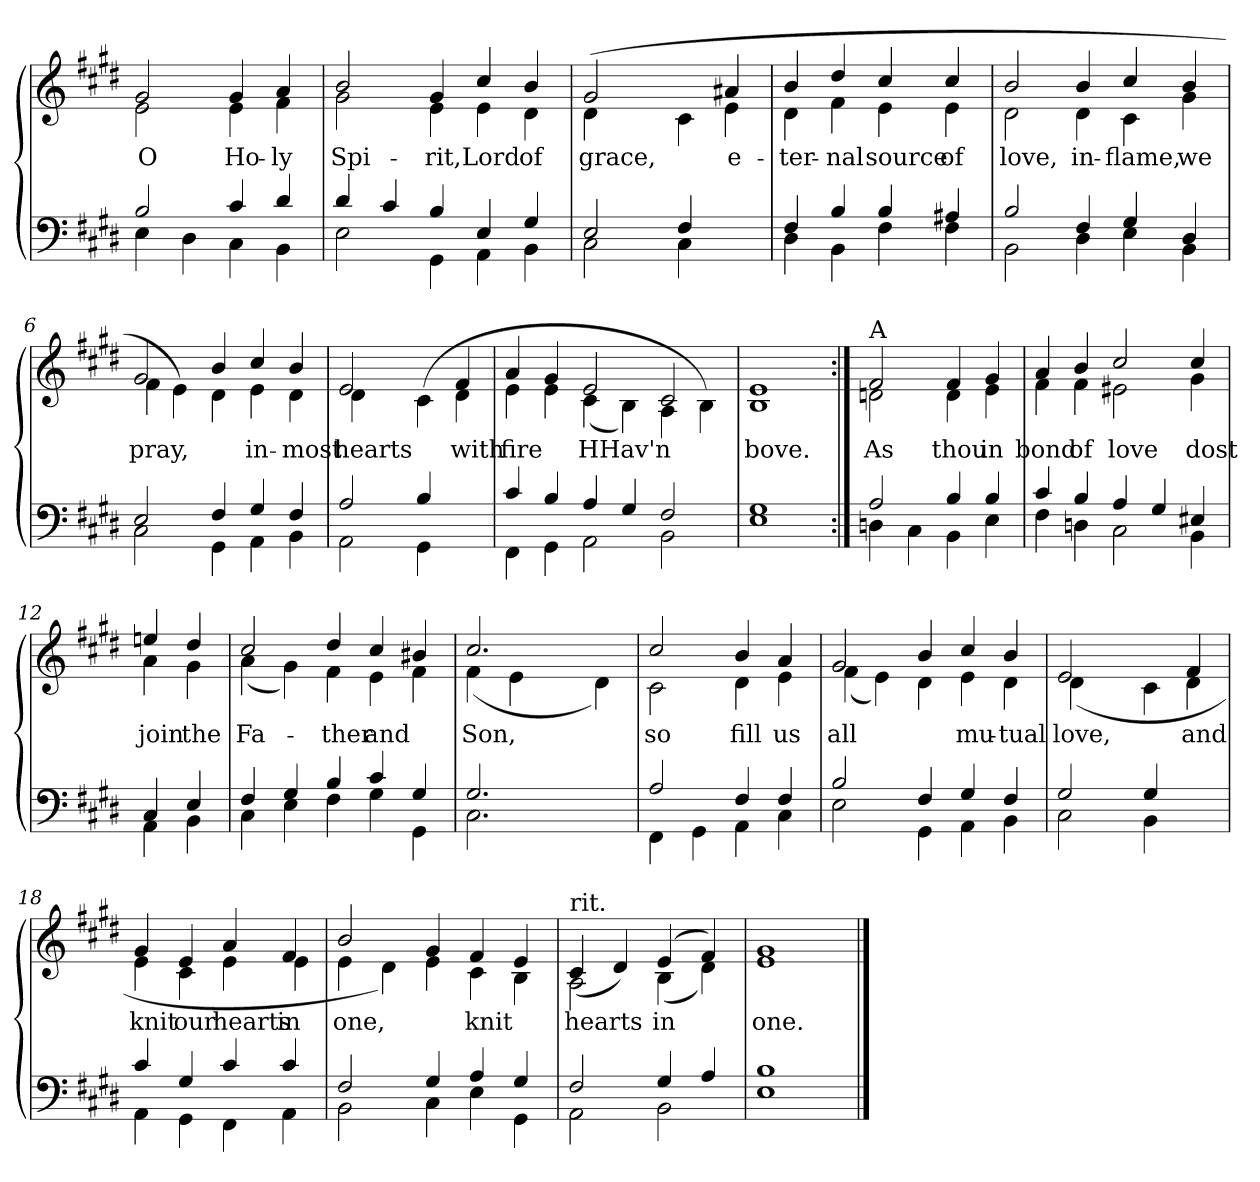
**kern	**kern	**text
*part1	*part1	*part1
*staff2	*staff1	*staff1
*clefF4	*clefG2	*
*k[f#c#g#d#]	*k[f#c#g#d#]	*
*E:	*E:	*
=1	=1	=1
*^	*^	*
*	*^	*	*	*
!	!	!	!	!	!LO:LY:b
2B/	4E\	4ryy	2e\	2g#>/	O
.	2.ryy	4D#\	.	.	.
!	!	!	!	!	!LO:LY:b
4C#\	.	4c#/	4e\	4g#/	Ho-
!	!	!	!	!	!LO:LY:b
4d#/	.	4BB\	4f#\	4a/	-ly
=2	=2	=2	=2	=2	=2
!	!	!	!	!	!LO:LY:b
*	*v	*v	*	*	*
2E\	4d#/	2g#\	2b/	Spi-
.	4c#/	.	.	.
!	!	!	!	!LO:LY:b
4GG#\	4B/	4g#/	4e\	-rit,
!	!	!	!	!LO:LY:b
4AA\	4E/	4cc#/	4e\	Lord
!	!	!	!	!LO:LY:b
4BB\	4G#/	4b/	4d#\	of
=3	=3	=3	=3	=3
!	!	!	!	!LO:LY:b
2E/	2C#\	2g#/	(<4d#\	grace,
.	.	.	2ryy	.
4F#/	4C#\	(4c#\	.	.
!	!	!	!	!LO:LY:b
4ryy	4ryy	4e\	4a#X/	e-
=4	=4	=4	=4	=4
!	!	!	!	!LO:LY:b
4D#\	4F#/	4b/	4d#\	-ter-
!	!	!	!	!LO:LY:b
4BB\	4B/	4dd#/	4f#\	-nal
!	!	!	!	!LO:LY:b
4B/	4F#\	4cc#/	4e\	source
!	!	!	!	!LO:LY:b
4A#X/	4F#\	4cc#/	4e\	of
=5	=5	=5	=5	=5
!	!	!	!	!LO:LY:b
2BB\	2B/	2b/	2d#\	love,
!	!	!	!	!LO:LY:b
4D#\	4F#/	4b/	4d#\	in-
!	!	!	!	!LO:LY:b
4G#/	4E\	4cc#/	4c#\	-flame,
!	!	!	!	!LO:LY:b
4D#/	4BB\	4b/	4g#\	we
!!LO:LB:g=z	!!
=6	=6	=6	=6	=6
!	!	!	!	!LO:LY:b
2C#\	2E/	2g#/	4f#\	pray,
.	.	.	4e\)	.
!	!	!	!	!LO:LY:b
4GG#\	4F#/	4d#\	4b/	.
!	!	!	!	!LO:LY:b
4AA\	4G#/	4cc#/	4e\	in-
!	!	!	!	!LO:LY:b
4F#/	4BB\	4d#\	4b/	most
=7	=7	=7	=7	=7
!	!	!	!	!LO:LY:b
2AA\	2A/	2e/	(<4d#\	-hearts
.	.	.	2ryy	.
4B/	4GG#\	(4c#\	.	.
!	!	!	!	!LO:LY:b
4ryy	4ryy	4d#\	4f#/	with
=8	=8	=8	=8	=8
!	!	!	!	!LO:LY:b
4c#/	4FF#\	4e\	4a/	-fire
!	!	!	!	!LO:LY:b
4GG#\	4B/	4g#/	4e\	.
!	!	!	!	!LO:LY:b
2AA\	4A/	2e/	(<4c#\	HHav'n
.	4G#/	.	4B\)	.
!	!	!	!	!LO:LY:b
2F#/	2BB\	4A\	2c#/	.
.	.	4B\)	.	.
*v	*v	*	*	*
*	*v	*v	*
=9	=9	=9
!	!	!LO:LY:b
1E 1G#	1B 1e	bove.
=10:|!	=10:|!	=10:|!
*^	*^	*
!	!	!LO:TX:a:t=A	!	!
!	!	!	!	!LO:LY:b
2A/	4Dn\	2dn\	2f#/	As
.	4C#\	.	.	.
!	!	!	!	!LO:LY:b
4BB\	4B/	4d\	4f#/	thou
!	!	!	!	!LO:LY:b
4B/	4E\	4g#/	4e\	in
!!LO:LB:g=z	!!
=11	=11	=11	=11	=11
!	!	!	!	!LO:LY:b
4F#\	4c#/	4f#\	4a/	bond
!	!	!	!	!LO:LY:b
4B/	4Dn\	4f#\	4b/	of
!	!	!	!	!LO:LY:b
2C#\	4A/	2e#X\	2cc#/	love
.	4G#/	.	.	.
!	!	!	!	!LO:LY:b
4BB\	4E#X/	4cc#/	4g#\	dost
=12	=12	=12	=12	=12
!	!	!	!	!LO:LY:b
4AA\	4C#/	4a\	4een/	join
!	!	!	!	!LO:LY:b
4E/	4BB\	4g#\	4dd#/	the
=13	=13	=13	=13	=13
!	!	!	!	!LO:LY:b
4C#\	4F#/	2cc#/	(<4a\	Fa-
4E\	4G#/	.	4g#\)	.
!	!	!	!	!LO:LY:b
4B/	4F#\	4dd#/	4f#\	ther
!	!	!	!	!LO:LY:b
4c#/	4G#\	4e\	4cc#/	-and
!	!	!	!	!LO:LY:b
4G#/	4GG#\	4f#\	4b#X/	.
=14	=14	=14	=14	=14
!	!	!	!	!LO:LY:b
2.G#/	2.C#\	2.cc#/	(<4f#\	Son,
.	.	.	4e\	.
.	.	.	4ryy	.
4ryy	4ryy	4ryy	4d#\)	.
=15	=15	=15	=15	=15
!	!	!	!	!LO:LY:b
2A/	4FF#\	2c#\	2cc#/	so
.	4GG#\	.	.	.
!	!	!	!	!LO:LY:b
4AA\	4F#/	4d#\	4b/	fill
!	!	!	!	!LO:LY:b
4F#/	4C#\	4a/	4e\	us
=16	=16	=16	=16	=16
!	!	!	!	!LO:LY:b
2E\	2B/	2g#/	(<4f#\	all
.	.	.	4e\)	.
!	!	!	!	!LO:LY:b
4GG#\	4F#/	4b/	4d#\	.
!	!	!	!	!LO:LY:b
4AA\	4G#/	4cc#/	4e\	mu-
!	!	!	!	!LO:LY:b
4F#/	4BB\	4d#\	4b/	tual
!!LO:LB:g=z	!!
=17	=17	=17	=17	=17
!	!	!	!	!LO:LY:b
2G#/	2C#\	2e/	(<4d#\	-love,
.	.	.	2ryy	.
4G#/	4BB\	(4c#\	.	.
!	!	!	!	!LO:LY:b
4ryy	4ryy	4f#/	4d#\	and
=18	=18	=18	=18	=18
!	!	!	!	!LO:LY:b
4AA\	4c#/	4g#/	4e\	knit
!	!	!	!	!LO:LY:b
4GG#\	4G#/	4e/	4c#\	our
!	!	!	!	!LO:LY:b
4c#/	4FF#\	4a/	4e\	hearts
!	!	!	!	!LO:LY:b
4c#/	4AA\	4f#/	4e\	in
=19	=19	=19	=19	=19
!	!	!	!	!LO:LY:b
2BB\	2F#/	2b/	4e\	one,
.	.	.	4d#\)	.
!	!	!	!	!LO:LY:b
4C#\	4G#/	4g#/	4e\	.
!	!	!	!	!LO:LY:b
4E\	4A/	4f#/	4c#\	knit
!	!	!	!	!LO:LY:b
4G#/	4GG#\	4B\	4e/	.
=20	=20	=20	=20	=20
!	!	!LO:TX:a:t=rit.	!	!
!	!	!	!	!LO:LY:b
2F#/	2AA\	2A\	(4c#/	hearts
.	.	.	4d#/)	.
!	!	!	!	!LO:LY:b
4G#/	2BB\	(4e/	(<4B\	in
4A/	.	4f#/)	4d#\)	.
*v	*v	*	*	*
=21	=21	=21	=21
!	!	!	!LO:LY:b
*	*v	*v	*
1E 1B	1e 1g#	one.
==	==	==
*-	*-	*-
